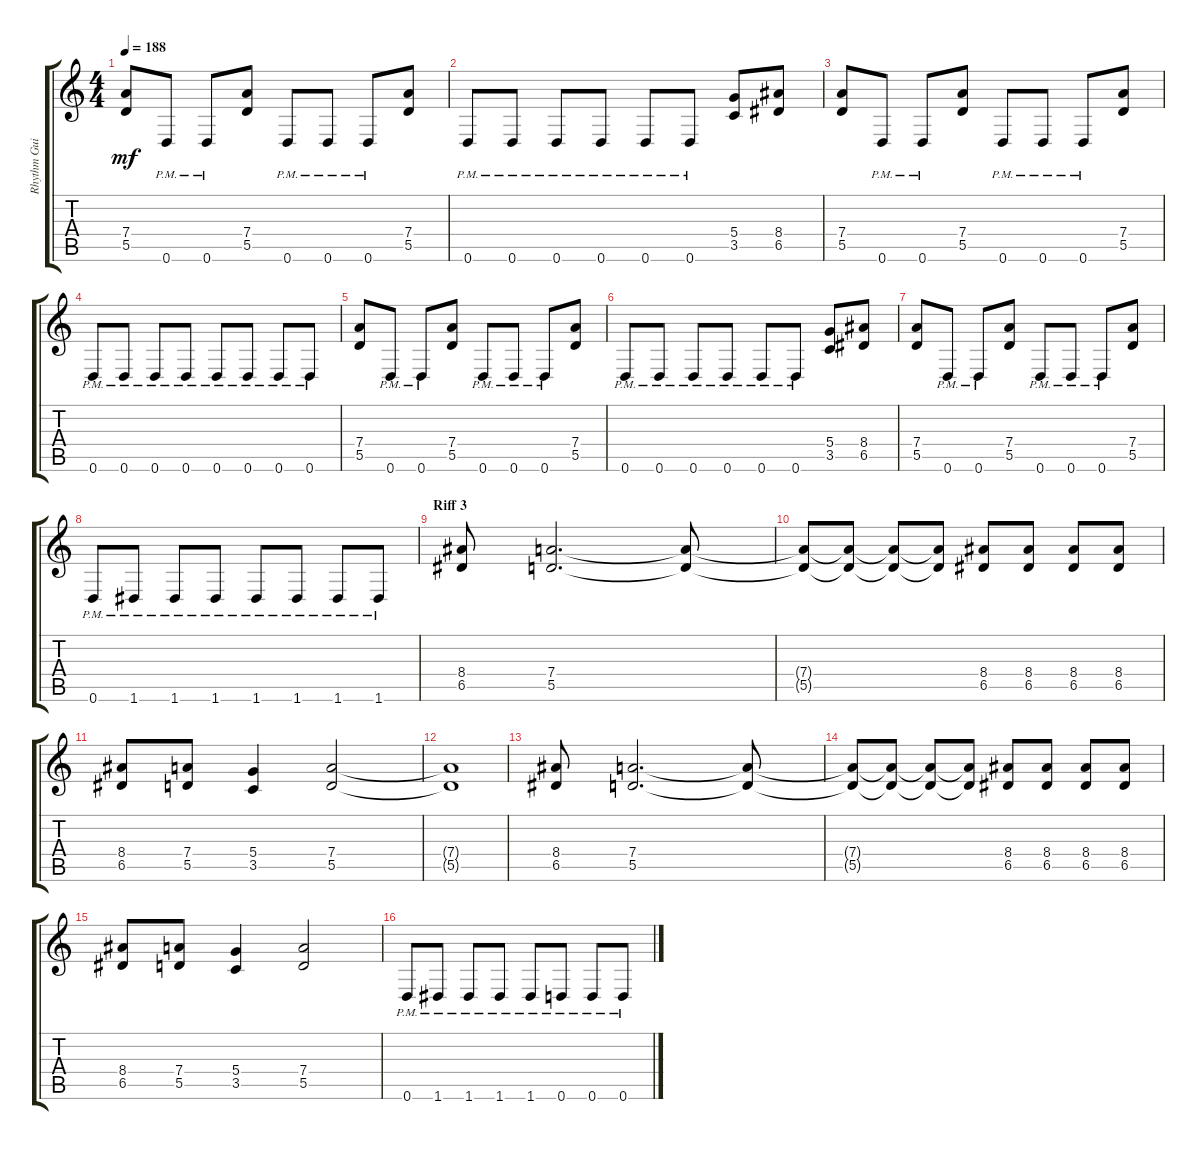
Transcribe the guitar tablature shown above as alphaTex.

\track ("Rhythm Guitar" "Rhythm Gui") {instrument distortionguitar}
\staff {score tabs}
\tuning (E4 B3 G3 D3 A2 D2) {hide}
\ts (4 4)
\tempo 188
\clef g2
\ks c
(7.4 5.5).8{dy mf} 0.6{pm}.8 0.6{pm}.8 (7.4 5.5).8 0.6{pm}.8 0.6{pm}.8 0.6{pm}.8 (7.4 5.5).8 |
0.6{pm}.8 0.6{pm}.8 0.6{pm}.8 0.6{pm}.8 0.6{pm}.8 0.6{pm}.8 (5.4 3.5).8 (8.4 6.5).8 |
(7.4 5.5).8 0.6{pm}.8 0.6{pm}.8 (7.4 5.5).8 0.6{pm}.8 0.6{pm}.8 0.6{pm}.8 (7.4 5.5).8 |
0.6{pm}.8 0.6{pm}.8 0.6{pm}.8 0.6{pm}.8 0.6{pm}.8 0.6{pm}.8 0.6{pm}.8 0.6{pm}.8 |
(7.4 5.5).8 0.6{pm}.8 0.6{pm}.8 (7.4 5.5).8 0.6{pm}.8 0.6{pm}.8 0.6{pm}.8 (7.4 5.5).8 |
0.6{pm}.8 0.6{pm}.8 0.6{pm}.8 0.6{pm}.8 0.6{pm}.8 0.6{pm}.8 (5.4 3.5).8 (8.4 6.5).8 |
(7.4 5.5).8 0.6{pm}.8 0.6{pm}.8 (7.4 5.5).8 0.6{pm}.8 0.6{pm}.8 0.6{pm}.8 (7.4 5.5).8 |
0.6{pm}.8 1.6{pm}.8 1.6{pm}.8 1.6{pm}.8 1.6{pm}.8 1.6{pm}.8 1.6{pm}.8 1.6{pm}.8 |
\section ("" "Riff 3")
(8.4 6.5).8 (7.4 5.5).2{d} (7.4{t} 5.5{t}).8 |
(7.4{t} 5.5{t}).8 (7.4{t} 5.5{t}).8 (7.4{t} 5.5{t}).8 (7.4{t} 5.5{t}).8 (8.4 6.5).8 (8.4 6.5).8 (8.4 6.5).8 (8.4 6.5).8 |
(8.4 6.5).8 (7.4 5.5).8 (5.4 3.5).4 (7.4 5.5).2 |
(7.4{t} 5.5{t}).1 |
(8.4 6.5).8 (7.4 5.5).2{d} (7.4{t} 5.5{t}).8 |
(7.4{t} 5.5{t}).8 (7.4{t} 5.5{t}).8 (7.4{t} 5.5{t}).8 (7.4{t} 5.5{t}).8 (8.4 6.5).8 (8.4 6.5).8 (8.4 6.5).8 (8.4 6.5).8 |
(8.4 6.5).8 (7.4 5.5).8 (5.4 3.5).4 (7.4 5.5).2 |
0.6{pm}.8 1.6{pm}.8 1.6{pm}.8 1.6{pm}.8 1.6{pm}.8 0.6{pm}.8 0.6{pm}.8 0.6{pm}.8
